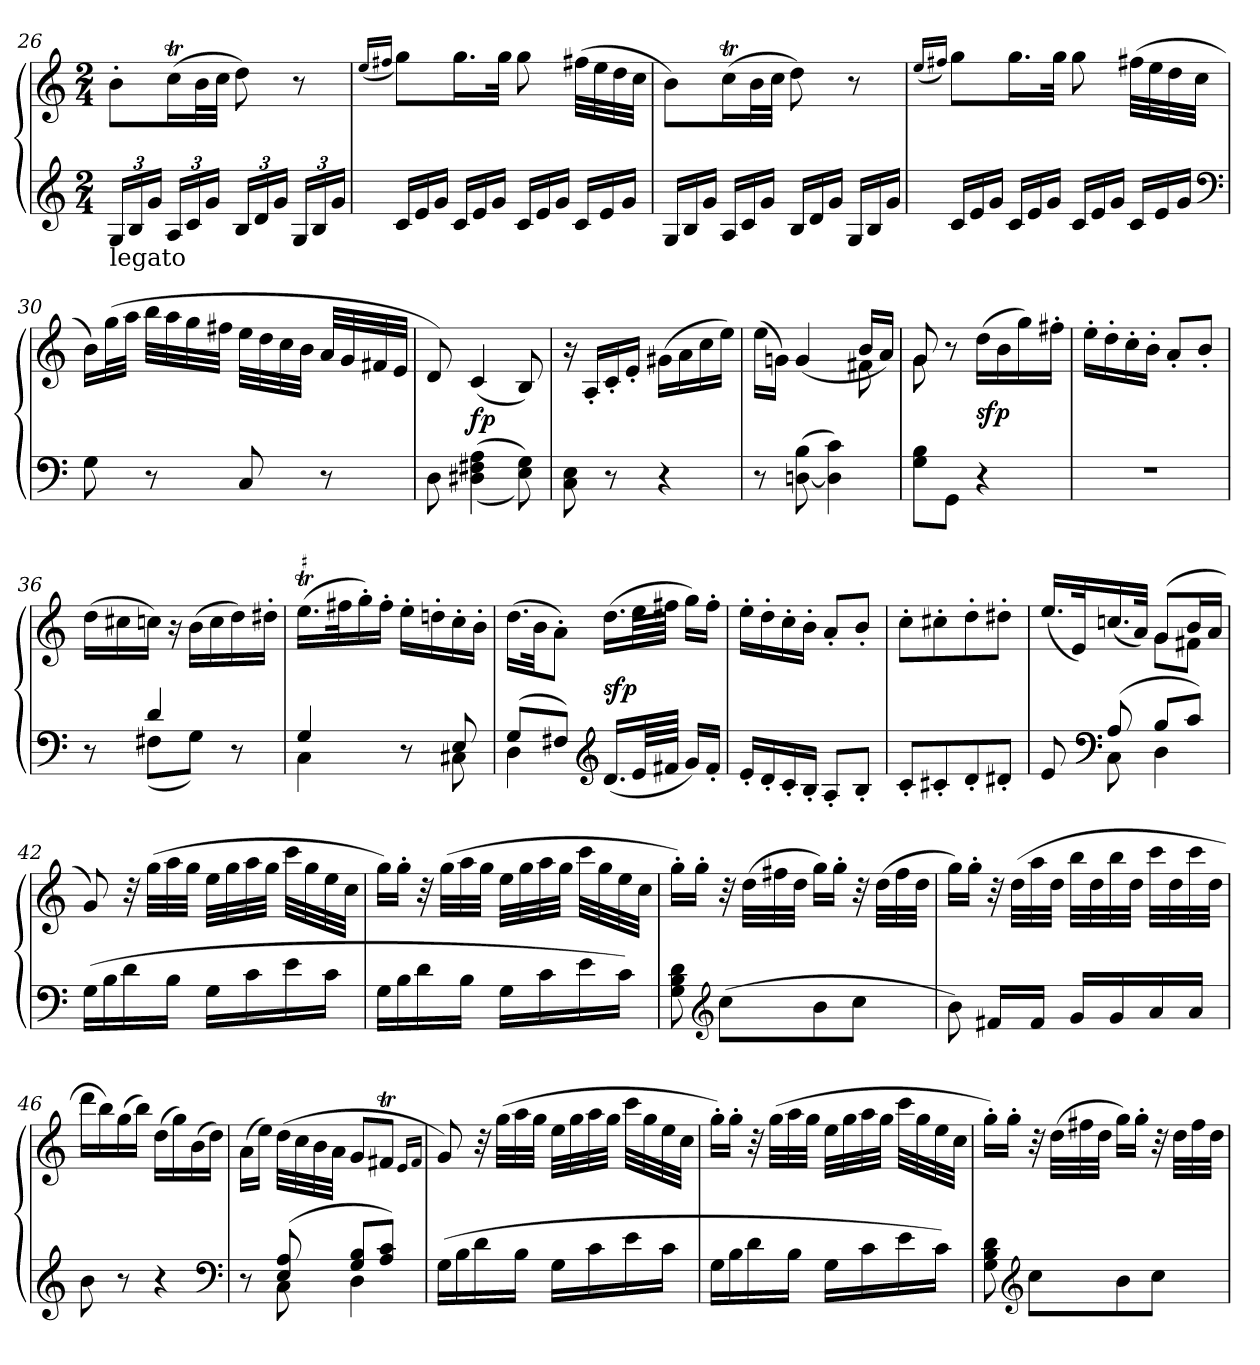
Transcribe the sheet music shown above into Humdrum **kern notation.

**kern	**kern	**dynam
*part1	*part1	*part1
*staff2	*staff1	*staff1/2
*clefG2	*clefG2	*
*k[]	*k[]	*
*M2/4	*M2/4	*
=26	=26	=26
!LO:TX:b:t=legato	!	!
24GLL	8b'L	.
24B	.	.
24gJJ	.	.
24ALL	(16ccTL	.
24c	.	.
.	32bL	.
24gJJ	.	.
.	32ccJJJ	.
24BLL	8dd)	.
24d	.	.
24gJJ	.	.
24GLL	8r	.
24B	.	.
24gJJ	.	.
=27	=27	=27
.	(16qee/LL	.
.	16qff#X/JJ	.
*Xtuplet	*	*
24cLL	8ggL)	.
24e	.	.
24gJJ	.	.
24cLL	16.ggL	.
24e	.	.
24gJJ	.	.
.	32ggJJk	.
24cLL	8gg	.
24e	.	.
24gJJ	.	.
24cLL	(32ff#XLLL	.
.	32ee	.
24e	.	.
.	32dd	.
24gJJ	.	.
.	32ccJJJ	.
=28	=28	=28
24GLL	8bL)	.
24B	.	.
24gJJ	.	.
24ALL	(16ccTL	.
24c	.	.
.	32bL	.
24gJJ	.	.
.	32ccJJJ	.
24BLL	8dd)	.
24d	.	.
24gJJ	.	.
24GLL	8r	.
24B	.	.
24gJJ	.	.
=29	=29	=29
.	(16qee/LL	.
.	16qff#X/JJ)	.
24cLL	8ggL	.
24e	.	.
24gJJ	.	.
24cLL	16.ggL	.
24e	.	.
24gJJ	.	.
.	32ggJJk	.
24cLL	8gg	.
24e	.	.
24gJJ	.	.
24cLL	(32ff#XLLL	.
.	32ee	.
24e	.	.
.	32dd	.
24gJJ	.	.
.	32ccJJJ	.
*clefF4	*	*
=30	=30	=30
8G	16bLL)	.
.	(32ggL	.
.	32aaJJJ	.
8r	32bbLLL	.
.	32aa	.
.	32gg	.
.	32ff#XJJJ	.
8C	32eeLLL	.
.	32dd	.
.	32cc	.
.	32bJJJ	.
8r	32aLLL	.
.	32g	.
.	32f#X	.
.	32eJJJ	.
=31	=31	=31
8D	8d)	.
(>(<4D#X 4F#X 4A	(4c	fp
8E 8G))	8B)	.
=32	=32	=32
8C 8E	16r	.
.	16A'LL	.
8r	16c'	.
.	16e'JJ	.
4r	(16g#XLL	.
.	16a	.
.	16cc	.
.	16eeJJ)	.
=33	=33	=33
*	*^	*
8r	(>16ee\LL	4.ryy	.
.	16gn\JJ)	.	.
([8Dn 8B	(>4g	.	.
4D] 4c)	.	.	.
.	16bLL	8f#X	.
.	16aJJ)	.	.
=34	=34	=34	=34
8G 8BL	8g	8g	.
8GGJ	8r	8ryy	.
4r	4ryy	(>16ddLL	sfp
.	.	16b	.
.	.	16gg)	.
.	.	16ff#X'>JJ	.
*	*v	*v	*
=35	=35	=35
2r	16ee'LL	.
.	16dd'	.
.	16cc'	.
.	16b'JJ	.
.	8a'L	.
.	8b'J	.
=36	=36	=36
*^	*	*
8r	8ryy	(16ddLL	.
.	.	16cc#X	.
4d	(8F#XL	16ccnJJ)	.
.	.	16r	.
.	8GJ)	(16bLL	.
.	.	16cc	.
8r	8ryy	16dd)	.
.	.	16dd#X'JJ	.
=37	=37	=37	=37
!	!	!LO:TR:acc=#	!
4G	4C	(16.eeTLL	.
.	.	32ff#Xk	.
.	.	16gg')	.
.	.	16ff#'JJ	.
8r	8ryy	16ee'LL	.
.	.	16ddn'	.
8E	8C#X	16cc'	.
.	.	16b'JJ	.
=38	=38	=38	=38
(8GL	4D	(16.ddLL	.
.	.	32bJk	.
8F#XJ)	.	8a'J)	.
*clefG2	*	*	*
(<16.dLL	4ryy	(16.ddLL	sfp
64eLL	.	64eeLL	.
64f#XJJJJ	.	64ff#XJJJJ	.
16gLL)	.	16ggLL)	.
16f#'<JJ	.	16ff#'JJ	.
*v	*v	*	*
=39	=39	=39
16e'LL	16ee'LL	.
16d'	16dd'	.
16c'	16cc'	.
16B'JJ	16b'JJ	.
8A'L	8a'L	.
8B'J	8b'J	.
=40	=40	=40
8c'L	8cc'L	.
8c#X'	8cc#X'	.
8d'	8dd'	.
8d#X'J	8dd#X'J	.
=41	=41	=41
*^	*^	*
8e	8ryy	(<16.eeLL	4ryy	.
.	.	32ek)	.	.
*clefF4	*	*	*	*
(8A	8C	(<16.ccn	.	.
.	.	32aJJk)	.	.
8BL	4D	(8gL	8gL	.
8cJ)	.	16bL	8f#XJ	.
.	.	16aJJ	.	.
*v	*v	*	*	*
*	*v	*v	*
=42	=42	=42
(16GLL	8g)	.
16B	.	.
16d	32r	.
.	(32ggLLL	.
16BJJ	32aa	.
.	32ggJJJ	.
16GLL	32eeLLL	.
.	32gg	.
16c	32aa	.
.	32ggJJJ	.
16e	32cccLLL	.
.	32gg	.
16cJJ	32ee	.
.	32ccJJJ	.
=43	=43	=43
16GLL	16ggLL)	.
16B	16gg'JJ	.
16d	32r	.
.	(32ggLLL	.
16BJJ	32aa	.
.	32ggJJJ	.
16GLL	32eeLLL	.
.	32gg	.
16c	32aa	.
.	32ggJJJ	.
16e	32cccLLL	.
.	32gg	.
16cJJ)	32ee	.
.	32ccJJJ	.
=44	=44	=44
8G 8B 8d	16gg'LL)	.
.	16gg'JJ	.
*clefG2	*	*
(8ccL	32r	.
.	(32ddLLL	.
.	32ff#X	.
.	32ddJJJ	.
8b	16ggLL)	.
.	16gg'JJ	.
8ccJ	32r	.
.	(32ddLLL	.
.	32ff#	.
.	32ddJJJ	.
=45	=45	=45
8b)	16ggLL)	.
.	16gg'JJ	.
16f#XLL	32r	.
.	(32ddLLL	.
16f#JJ	32aa	.
.	32ddJJJ	.
16gLL	32bbLLL	.
.	32dd	.
16g	32bb	.
.	32ddJJJ	.
16a	32cccLLL	.
.	32dd	.
16aJJ	32ccc	.
.	32ddJJJ	.
=46	=46	=46
8b	16dddLL	.
.	16bb)	.
8r	(16gg	.
.	16bbJJ)	.
4r	(16ddLL	.
.	16gg)	.
.	(16b	.
.	16ddJJ)	.
*clefF4	*	*
=47	=47	=47
*^	*	*
8r	8ryy	(16aLL	.
.	.	16eeJJ)	.
(8E 8A	8C	(>32ddLLL	.
.	.	32cc	.
.	.	32b	.
.	.	32aJJJ	.
8G 8BL	4D	8gL	.
8A 8cJ)	.	8f#XtJ	.
*v	*v	*	*
.	16qe/LL	.
.	16qf#/JJ	.
=48	=48	=48
(16GLL	8g)	.
16B	.	.
16d	32r	.
.	(32ggLLL	.
16BJJ	32aa	.
.	32ggJJJ	.
16GLL	32eeLLL	.
.	32gg	.
16c	32aa	.
.	32ggJJJ	.
16e	32cccLLL	.
.	32gg	.
16cJJ	32ee	.
.	32ccJJJ	.
=49	=49	=49
16GLL	16gg'LL)	.
16B	16gg'JJ	.
16d	32r	.
.	(32ggLLL	.
16BJJ	32aa	.
.	32ggJJJ	.
16GLL	32eeLLL	.
.	32gg	.
16c	32aa	.
.	32ggJJJ	.
16e	32cccLLL	.
.	32gg	.
16cJJ)	32ee	.
.	32ccJJJ	.
=50	=50	=50
8G 8B 8d	16gg'LL)	.
.	16gg'JJ	.
*clefG2	*	*
8ccL	32r	.
.	(32ddLLL	.
.	32ff#X	.
.	32ddJJJ	.
8b	16ggLL)	.
.	16gg'JJ	.
8ccJ	32r	.
.	32ddLLL	.
.	32ff#	.
.	32ddJJJ	.
=	=	=
*-	*-	*-
